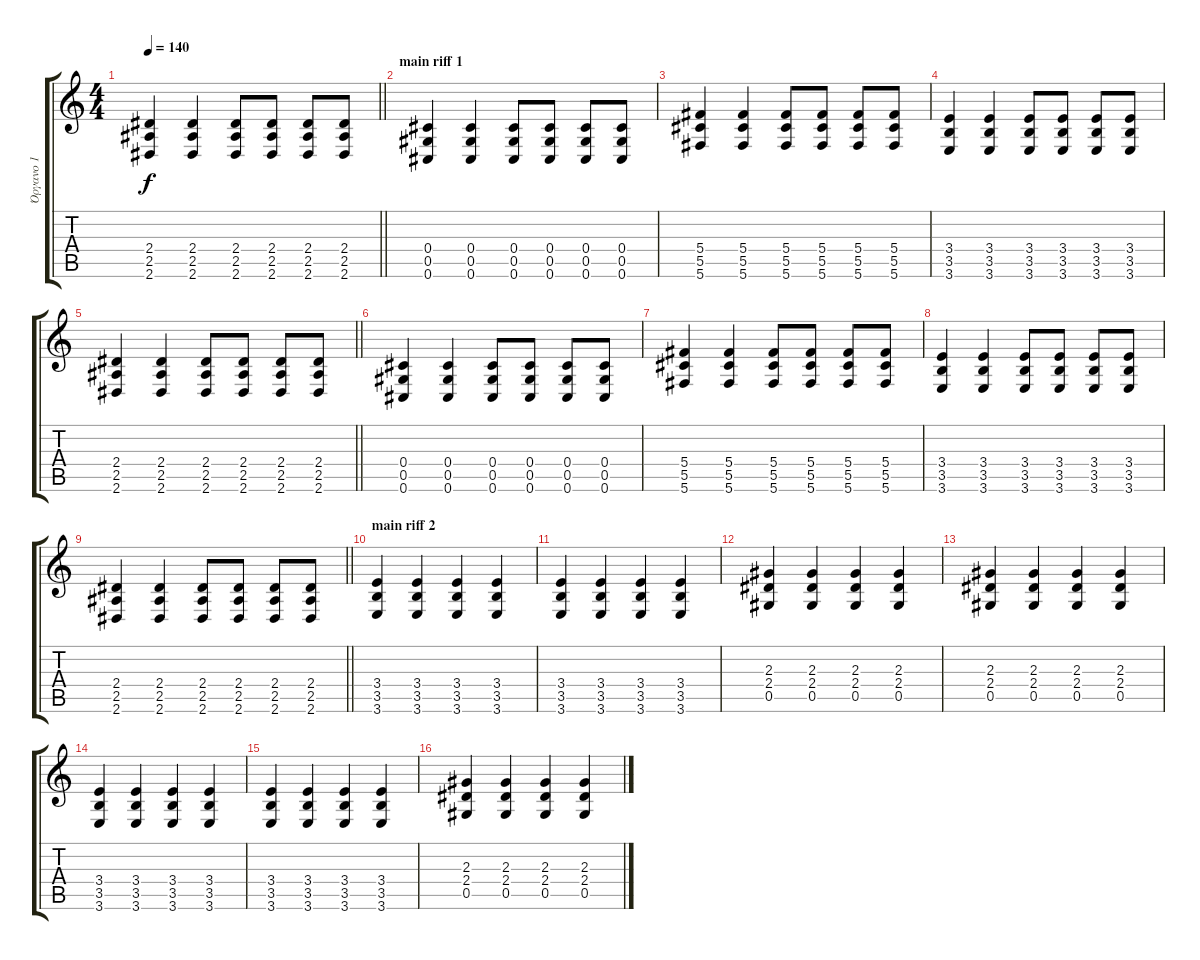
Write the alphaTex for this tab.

\track ("Όργανο 1" "Όργανο 1") {instrument overdrivenguitar}
\staff {score tabs}
\tuning (Eb4 Bb3 Gb3 Db3 Ab2 Db2) {hide}
\ts (4 4)
\tempo 140
\clef g2
\barLineRight lightlight
\ks c
(2.4 2.5 2.6).4{dy f} (2.4 2.5 2.6).4 (2.4 2.5 2.6).8 (2.4 2.5 2.6).8 (2.4 2.5 2.6).8 (2.4 2.5 2.6).8 |
\section ("" "main riff 1")
(0.4 0.5 0.6).4 (0.4 0.5 0.6).4 (0.4 0.5 0.6).8 (0.4 0.5 0.6).8 (0.4 0.5 0.6).8 (0.4 0.5 0.6).8 |
(5.4 5.5 5.6).4 (5.4 5.5 5.6).4 (5.4 5.5 5.6).8 (5.4 5.5 5.6).8 (5.4 5.5 5.6).8 (5.4 5.5 5.6).8 |
(3.4 3.5 3.6).4 (3.4 3.5 3.6).4 (3.4 3.5 3.6).8 (3.4 3.5 3.6).8 (3.4 3.5 3.6).8 (3.4 3.5 3.6).8 |
\barLineRight lightlight
(2.4 2.5 2.6).4 (2.4 2.5 2.6).4 (2.4 2.5 2.6).8 (2.4 2.5 2.6).8 (2.4 2.5 2.6).8 (2.4 2.5 2.6).8 |
(0.4 0.5 0.6).4 (0.4 0.5 0.6).4 (0.4 0.5 0.6).8 (0.4 0.5 0.6).8 (0.4 0.5 0.6).8 (0.4 0.5 0.6).8 |
(5.4 5.5 5.6).4 (5.4 5.5 5.6).4 (5.4 5.5 5.6).8 (5.4 5.5 5.6).8 (5.4 5.5 5.6).8 (5.4 5.5 5.6).8 |
(3.4 3.5 3.6).4 (3.4 3.5 3.6).4 (3.4 3.5 3.6).8 (3.4 3.5 3.6).8 (3.4 3.5 3.6).8 (3.4 3.5 3.6).8 |
\barLineRight lightlight
(2.4 2.5 2.6).4 (2.4 2.5 2.6).4 (2.4 2.5 2.6).8 (2.4 2.5 2.6).8 (2.4 2.5 2.6).8 (2.4 2.5 2.6).8 |
\section ("" "main riff 2")
(3.4 3.5 3.6).4 (3.4 3.5 3.6).4 (3.4 3.5 3.6).4 (3.4 3.5 3.6).4 |
(3.4 3.5 3.6).4 (3.4 3.5 3.6).4 (3.4 3.5 3.6).4 (3.4 3.5 3.6).4 |
(2.3 2.4 0.5).4 (2.3 2.4 0.5).4 (2.3 2.4 0.5).4 (2.3 2.4 0.5).4 |
(2.3 2.4 0.5).4 (2.3 2.4 0.5).4 (2.3 2.4 0.5).4 (2.3 2.4 0.5).4 |
(3.4 3.5 3.6).4 (3.4 3.5 3.6).4 (3.4 3.5 3.6).4 (3.4 3.5 3.6).4 |
(3.4 3.5 3.6).4 (3.4 3.5 3.6).4 (3.4 3.5 3.6).4 (3.4 3.5 3.6).4 |
(2.3 2.4 0.5).4 (2.3 2.4 0.5).4 (2.3 2.4 0.5).4 (2.3 2.4 0.5).4
